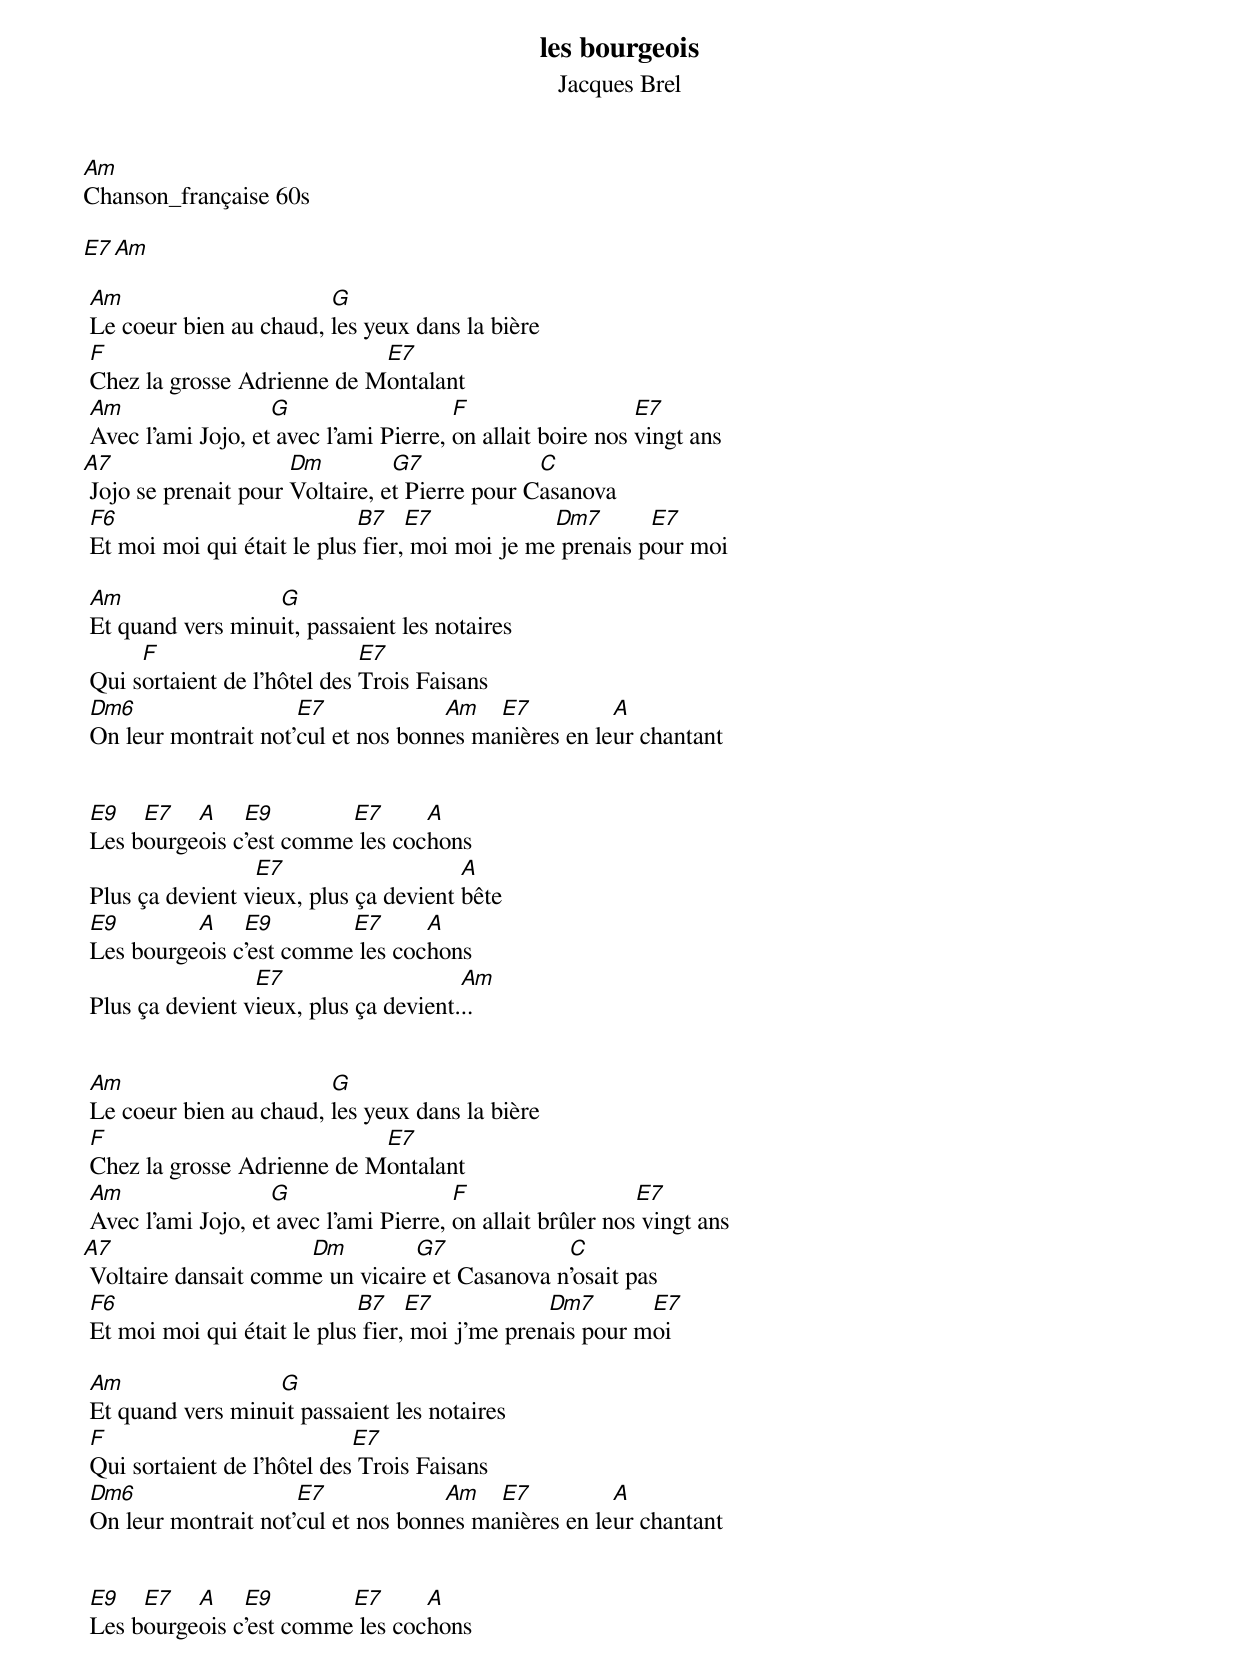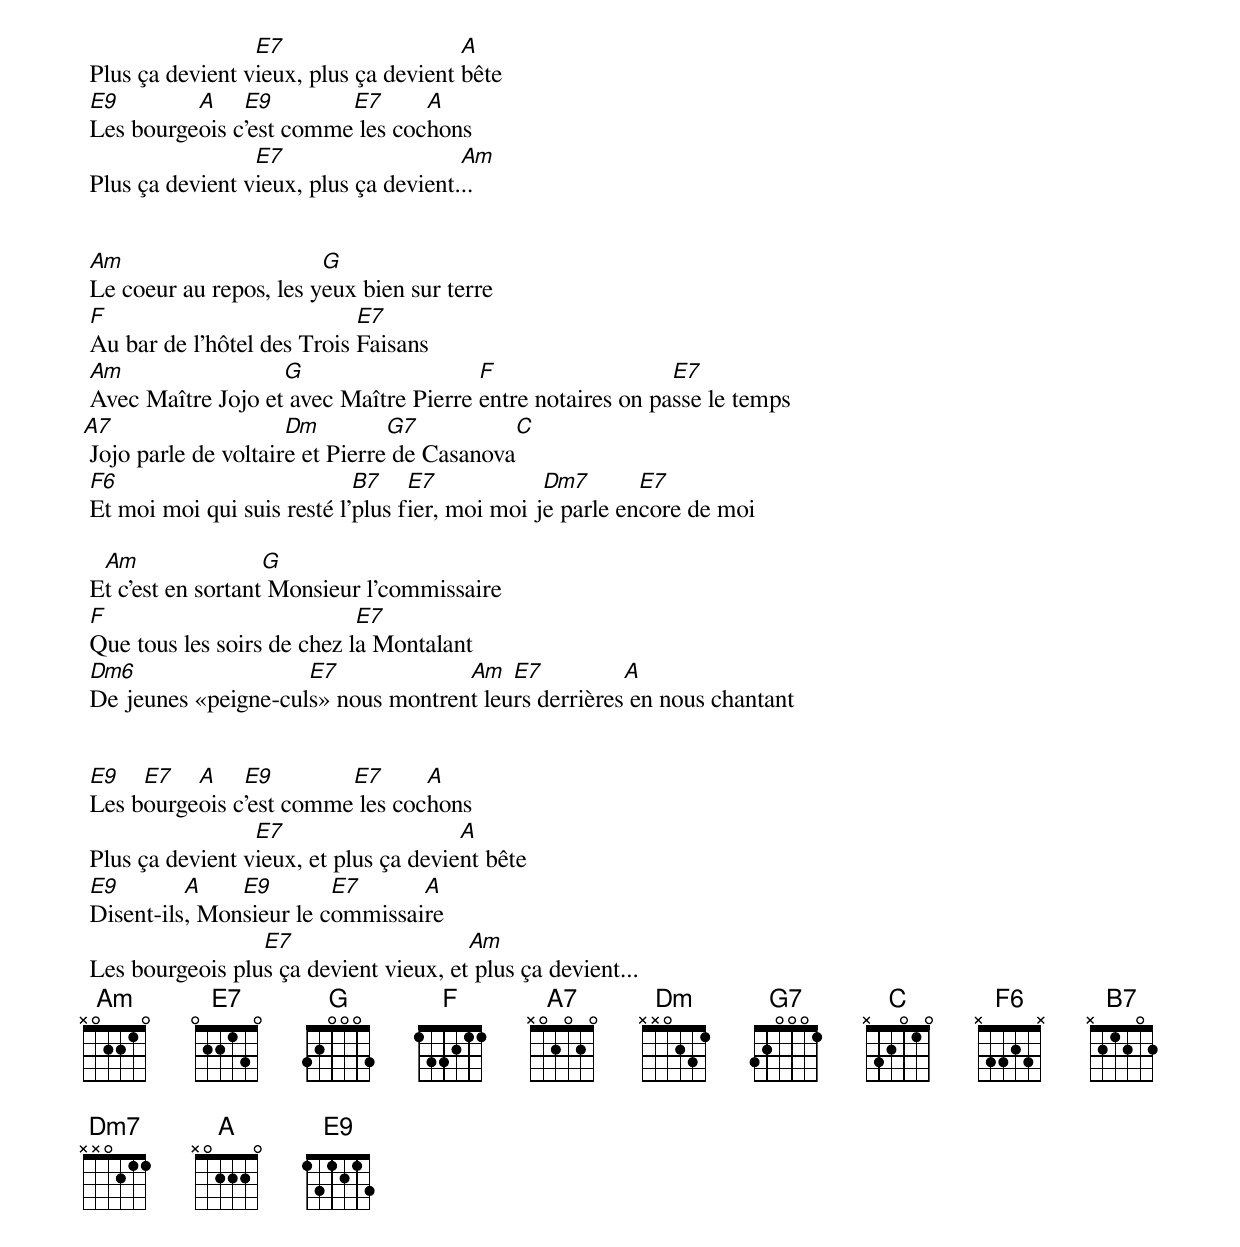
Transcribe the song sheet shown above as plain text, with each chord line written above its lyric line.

les bourgeois
Jacques Brel
Am
Chanson_française 60s

E7   Am

 Am                      G
 Le coeur bien au chaud, les yeux dans la bière
 F                           E7
 Chez la grosse Adrienne de Montalant
 Am                 G                   F                   E7
 Avec l'ami Jojo, et avec l'ami Pierre, on allait boire nos vingt ans
A7                    Dm         G7             C
 Jojo se prenait pour Voltaire, et Pierre pour Casanova
 F6                          B7    E7            Dm7       E7
 Et moi moi qui était le plus fier, moi moi je me prenais pour moi

 Am                G
 Et quand vers minuit, passaient les notaires
      F                       E7
 Qui sortaient de l'hôtel des Trois Faisans
 Dm6                  E7             Am   E7          A
 On leur montrait not'cul et nos bonnes manières en leur chantant


 E9   E7   A    E9        E7      A
 Les bourgeois c'est comme les cochons
                  E7                    A
 Plus ça devient vieux, plus ça devient bête
 E9        A    E9        E7      A
 Les bourgeois c'est comme les cochons
                  E7                    Am
 Plus ça devient vieux, plus ça devient...


 Am                      G
 Le coeur bien au chaud, les yeux dans la bière
 F                           E7
 Chez la grosse Adrienne de Montalant
 Am                 G                   F                   E7
 Avec l'ami Jojo, et avec l'ami Pierre, on allait brûler nos vingt ans
A7                    Dm         G7             C
 Voltaire dansait comme un vicaire et Casanova n'osait pas
 F6                          B7    E7            Dm7       E7
 Et moi moi qui était le plus fier, moi j'me prenais pour moi

 Am                G
 Et quand vers minuit passaient les notaires
 F                           E7
 Qui sortaient de l'hôtel des Trois Faisans
 Dm6                  E7             Am   E7          A
 On leur montrait not'cul et nos bonnes manières en leur chantant


 E9   E7   A    E9        E7      A
 Les bourgeois c'est comme les cochons
                  E7                    A
 Plus ça devient vieux, plus ça devient bête
 E9        A    E9        E7      A
 Les bourgeois c'est comme les cochons
                  E7                    Am
 Plus ça devient vieux, plus ça devient...


 Am                      G
 Le coeur au repos, les yeux bien sur terre
 F                           E7
 Au bar de l'hôtel des Trois Faisans
 Am                 G                   F                   E7
 Avec Maître Jojo et avec Maître Pierre entre notaires on passe le temps
A7                    Dm         G7             C
 Jojo parle de voltaire et Pierre de Casanova
 F6                          B7    E7            Dm7       E7
 Et moi moi qui suis resté l'plus fier, moi moi je parle encore de moi

  Am                G
 Et c'est en sortant Monsieur l'commissaire
 F                           E7
 Que tous les soirs de chez la Montalant
 Dm6                  E7             Am   E7          A
 De jeunes «peigne-culs» nous montrent leurs derrières en nous chantant


 E9   E7   A    E9        E7      A
 Les bourgeois c'est comme les cochons
                  E7                    A
 Plus ça devient vieux, et plus ça devient bête
 E9        A    E9        E7      A
 Disent-ils, Monsieur le commissaire
                  E7                    Am
 Les bourgeois plus ça devient vieux, et plus ça devient...
